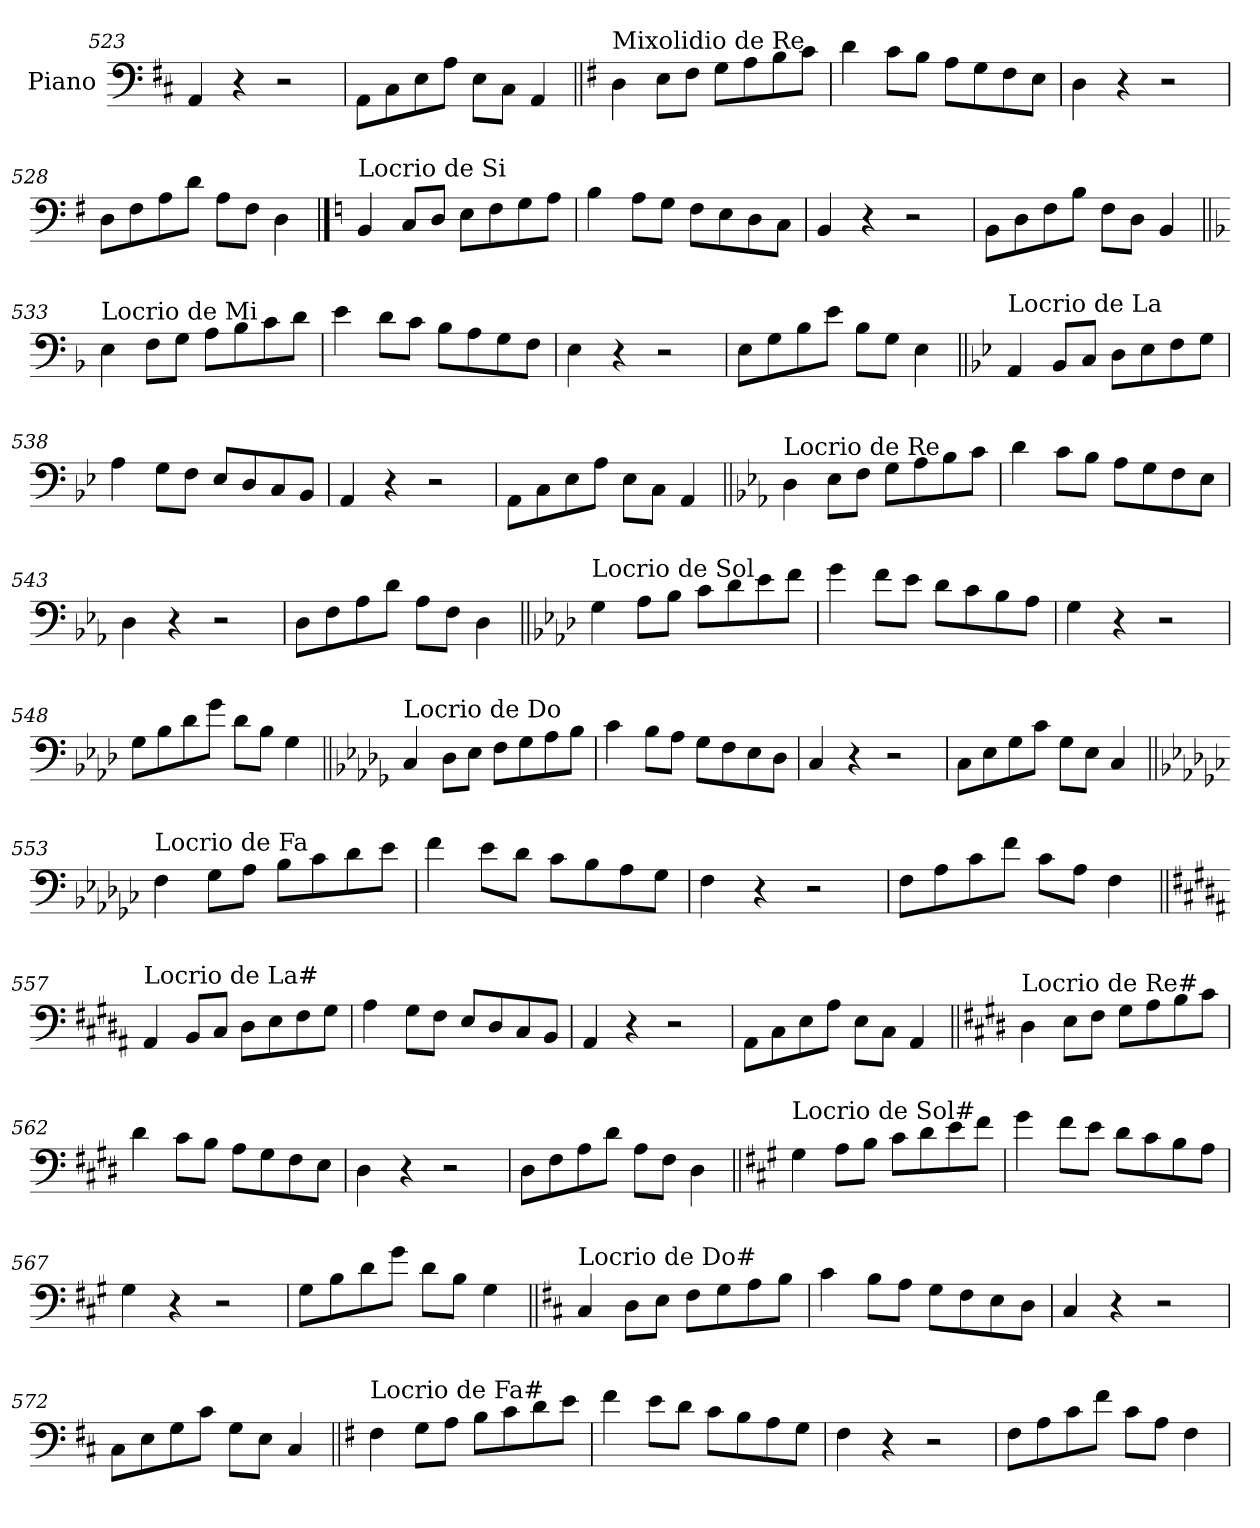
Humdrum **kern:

**kern
*part1
*staff1
*I"Piano
*I'Pno.
*clefF4
*k[f#c#]
=523
4AA/
4r
2r
=524
8AA\L
8C#\
8E\
8A\J
8E\L
8C#\J
4AA/
!!LO:LB:g=z
=525||
*k[f#]
!LO:TX:a:t=Mixolidio de Re
4D\
8E\L
8F#\J
8G\L
8A\
8B\
8c\J
=526
4d\
8c\L
8B\J
8A\L
8G\
8F#\
8E\J
=527
4D\
4r
2r
=528
8D\L
8F#\
8A\
8d\J
8A\L
8F#\J
4D\
!!LO:PB:g=z
==529
*k[]
!LO:TX:a:t=Locrio de Si
4BB/
8C/L
8D/J
8E\L
8F\
8G\
8A\J
=530
4B\
8A\L
8G\J
8F\L
8E\
8D\
8C\J
=531
4BB/
4r
2r
=532
8BB\L
8D\
8F\
8B\J
8F\L
8D\J
4BB/
!!LO:LB:g=z
=533||
*k[b-]
!LO:TX:a:t=Locrio de Mi
4E\
8F\L
8G\J
8A\L
8B-\
8c\
8d\J
=534
4e\
8d\L
8c\J
8B-\L
8A\
8G\
8F\J
=535
4E\
4r
2r
=536
8E\L
8G\
8B-\
8e\J
8B-\L
8G\J
4E\
!!LO:LB:g=z
=537||
*k[b-e-]
!LO:TX:a:t=Locrio de La
4AA/
8BB-/L
8C/J
8D\L
8E-\
8F\
8G\J
=538
4A\
8G\L
8F\J
8E-/L
8D/
8C/
8BB-/J
=539
4AA/
4r
2r
=540
8AA\L
8C\
8E-\
8A\J
8E-\L
8C\J
4AA/
!!LO:LB:g=z
=541||
*k[b-e-a-]
!LO:TX:a:t=Locrio de Re
4D\
8E-\L
8F\J
8G\L
8A-\
8B-\
8c\J
=542
4d\
8c\L
8B-\J
8A-\L
8G\
8F\
8E-\J
=543
4D\
4r
2r
=544
8D\L
8F\
8A-\
8d\J
8A-\L
8F\J
4D\
!!LO:LB:g=z
=545||
*k[b-e-a-d-]
!LO:TX:a:t=Locrio de Sol
4G\
8A-\L
8B-\J
8c\L
8d-\
8e-\
8f\J
=546
4g\
8f\L
8e-\J
8d-\L
8c\
8B-\
8A-\J
=547
4G\
4r
2r
=548
8G\L
8B-\
8d-\
8g\J
8d-\L
8B-\J
4G\
!!LO:LB:g=z
=549||
*k[b-e-a-d-g-]
!LO:TX:a:t=Locrio de Do
4C/
8D-\L
8E-\J
8F\L
8G-\
8A-\
8B-\J
=550
4c\
8B-\L
8A-\J
8G-\L
8F\
8E-\
8D-\J
=551
4C/
4r
2r
=552
8C\L
8E-\
8G-\
8c\J
8G-\L
8E-\J
4C/
!!LO:LB:g=z
=553||
*k[b-e-a-d-g-c-]
!LO:TX:a:t=Locrio de Fa
4F\
8G-\L
8A-\J
8B-\L
8c-\
8d-\
8e-\J
=554
4f\
8e-\L
8d-\J
8c-\L
8B-\
8A-\
8G-\J
=555
4F\
4r
2r
=556
8F\L
8A-\
8c-\
8f\J
8c-\L
8A-\J
4F\
!!LO:LB:g=z
=557||
*k[f#c#g#d#a#]
!LO:TX:a:t=Locrio de La#
4AA#/
8BB/L
8C#/J
8D#\L
8E\
8F#\
8G#\J
=558
4A#\
8G#\L
8F#\J
8E/L
8D#/
8C#/
8BB/J
=559
4AA#/
4r
2r
=560
8AA#\L
8C#\
8E\
8A#\J
8E\L
8C#\J
4AA#/
!!LO:LB:g=z
=561||
*k[f#c#g#d#]
!LO:TX:a:t=Locrio de Re#
4D#\
8E\L
8F#\J
8G#\L
8A\
8B\
8c#\J
=562
4d#\
8c#\L
8B\J
8A\L
8G#\
8F#\
8E\J
=563
4D#\
4r
2r
=564
8D#\L
8F#\
8A\
8d#\J
8A\L
8F#\J
4D#\
!!LO:LB:g=z
=565||
*k[f#c#g#]
!LO:TX:a:t=Locrio de Sol#
4G#\
8A\L
8B\J
8c#\L
8d\
8e\
8f#\J
=566
4g#\
8f#\L
8e\J
8d\L
8c#\
8B\
8A\J
=567
4G#\
4r
2r
=568
8G#\L
8B\
8d\
8g#\J
8d\L
8B\J
4G#\
!!LO:LB:g=z
=569||
*k[f#c#]
!LO:TX:a:t=Locrio de Do#
4C#/
8D\L
8E\J
8F#\L
8G\
8A\
8B\J
=570
4c#\
8B\L
8A\J
8G\L
8F#\
8E\
8D\J
=571
4C#/
4r
2r
=572
8C#\L
8E\
8G\
8c#\J
8G\L
8E\J
4C#/
!!LO:LB:g=z
=573||
*k[f#]
!LO:TX:a:t=Locrio de Fa#
4F#\
8G\L
8A\J
8B\L
8c\
8d\
8e\J
=574
4f#\
8e\L
8d\J
8c\L
8B\
8A\
8G\J
=575
4F#\
4r
2r
=576
8F#\L
8A\
8c\
8f#\J
8c\L
8A\J
4F#\
=
*-
